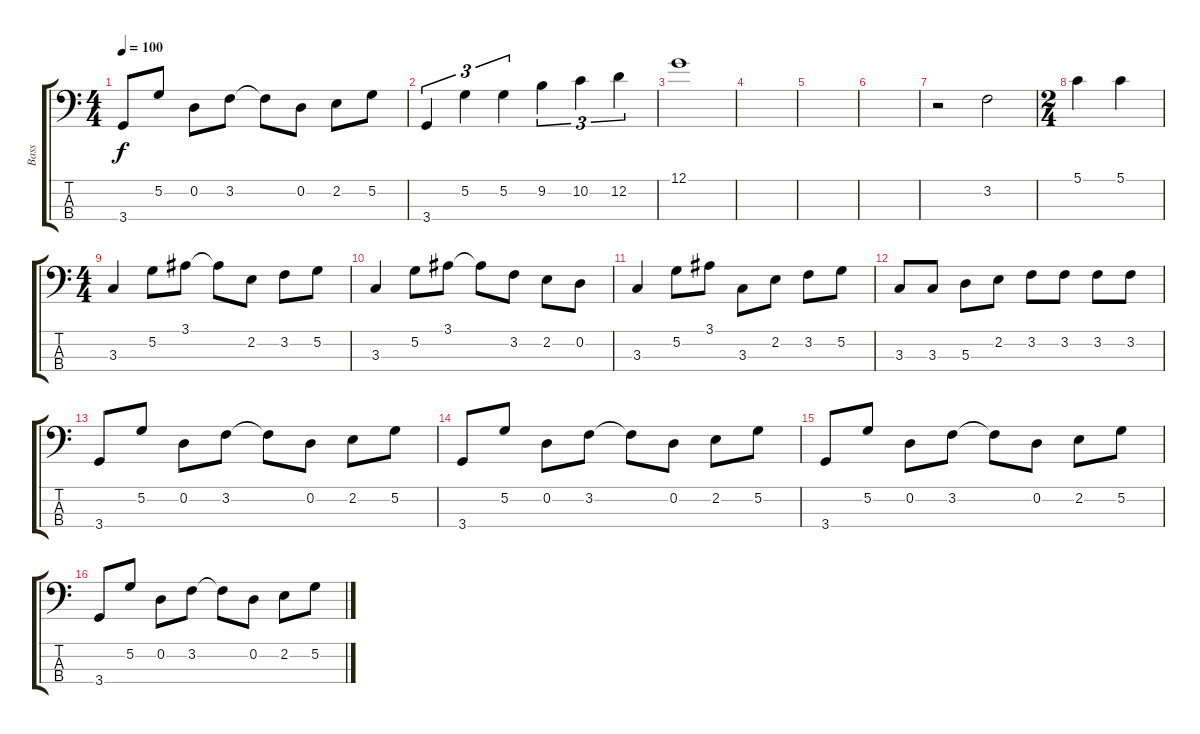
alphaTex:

\track ("Bass" "Bass") {instrument electricbassfinger}
\staff {score tabs}
\tuning (G2 D2 A1 E1) {hide}
\ts (4 4)
\tempo 100
\clef f4
\ks c
3.4.8{dy f} 5.2.8 0.2.8 3.2.8 3.2{t}.8 0.2.8 2.2.8 5.2.8 |
3.4.4{tu (3 2)} 5.2.4{tu (3 2)} 5.2.4{tu (3 2)} 9.2.4{tu (3 2)} 10.2.4{tu (3 2)} 12.2.4{tu (3 2)} |
12.1.1 |
|
|
|
r.2 3.2.2 |
\ts (2 4)
5.1.4 5.1.4 |
\ts (4 4)
3.3.4 5.2.8 3.1.8 3.1{t}.8 2.2.8 3.2.8 5.2.8 |
3.3.4 5.2.8 3.1.8 3.1{t}.8 3.2.8 2.2.8 0.2.8 |
3.3.4 5.2.8 3.1.8 3.3.8 2.2.8 3.2.8 5.2.8 |
3.3.8 3.3.8 5.3.8 2.2.8 3.2.8 3.2.8 3.2.8 3.2.8 |
3.4.8 5.2.8 0.2.8 3.2.8 3.2{t}.8 0.2.8 2.2.8 5.2.8 |
3.4.8 5.2.8 0.2.8 3.2.8 3.2{t}.8 0.2.8 2.2.8 5.2.8 |
3.4.8 5.2.8 0.2.8 3.2.8 3.2{t}.8 0.2.8 2.2.8 5.2.8 |
3.4.8 5.2.8 0.2.8 3.2.8 3.2{t}.8 0.2.8 2.2.8 5.2.8
